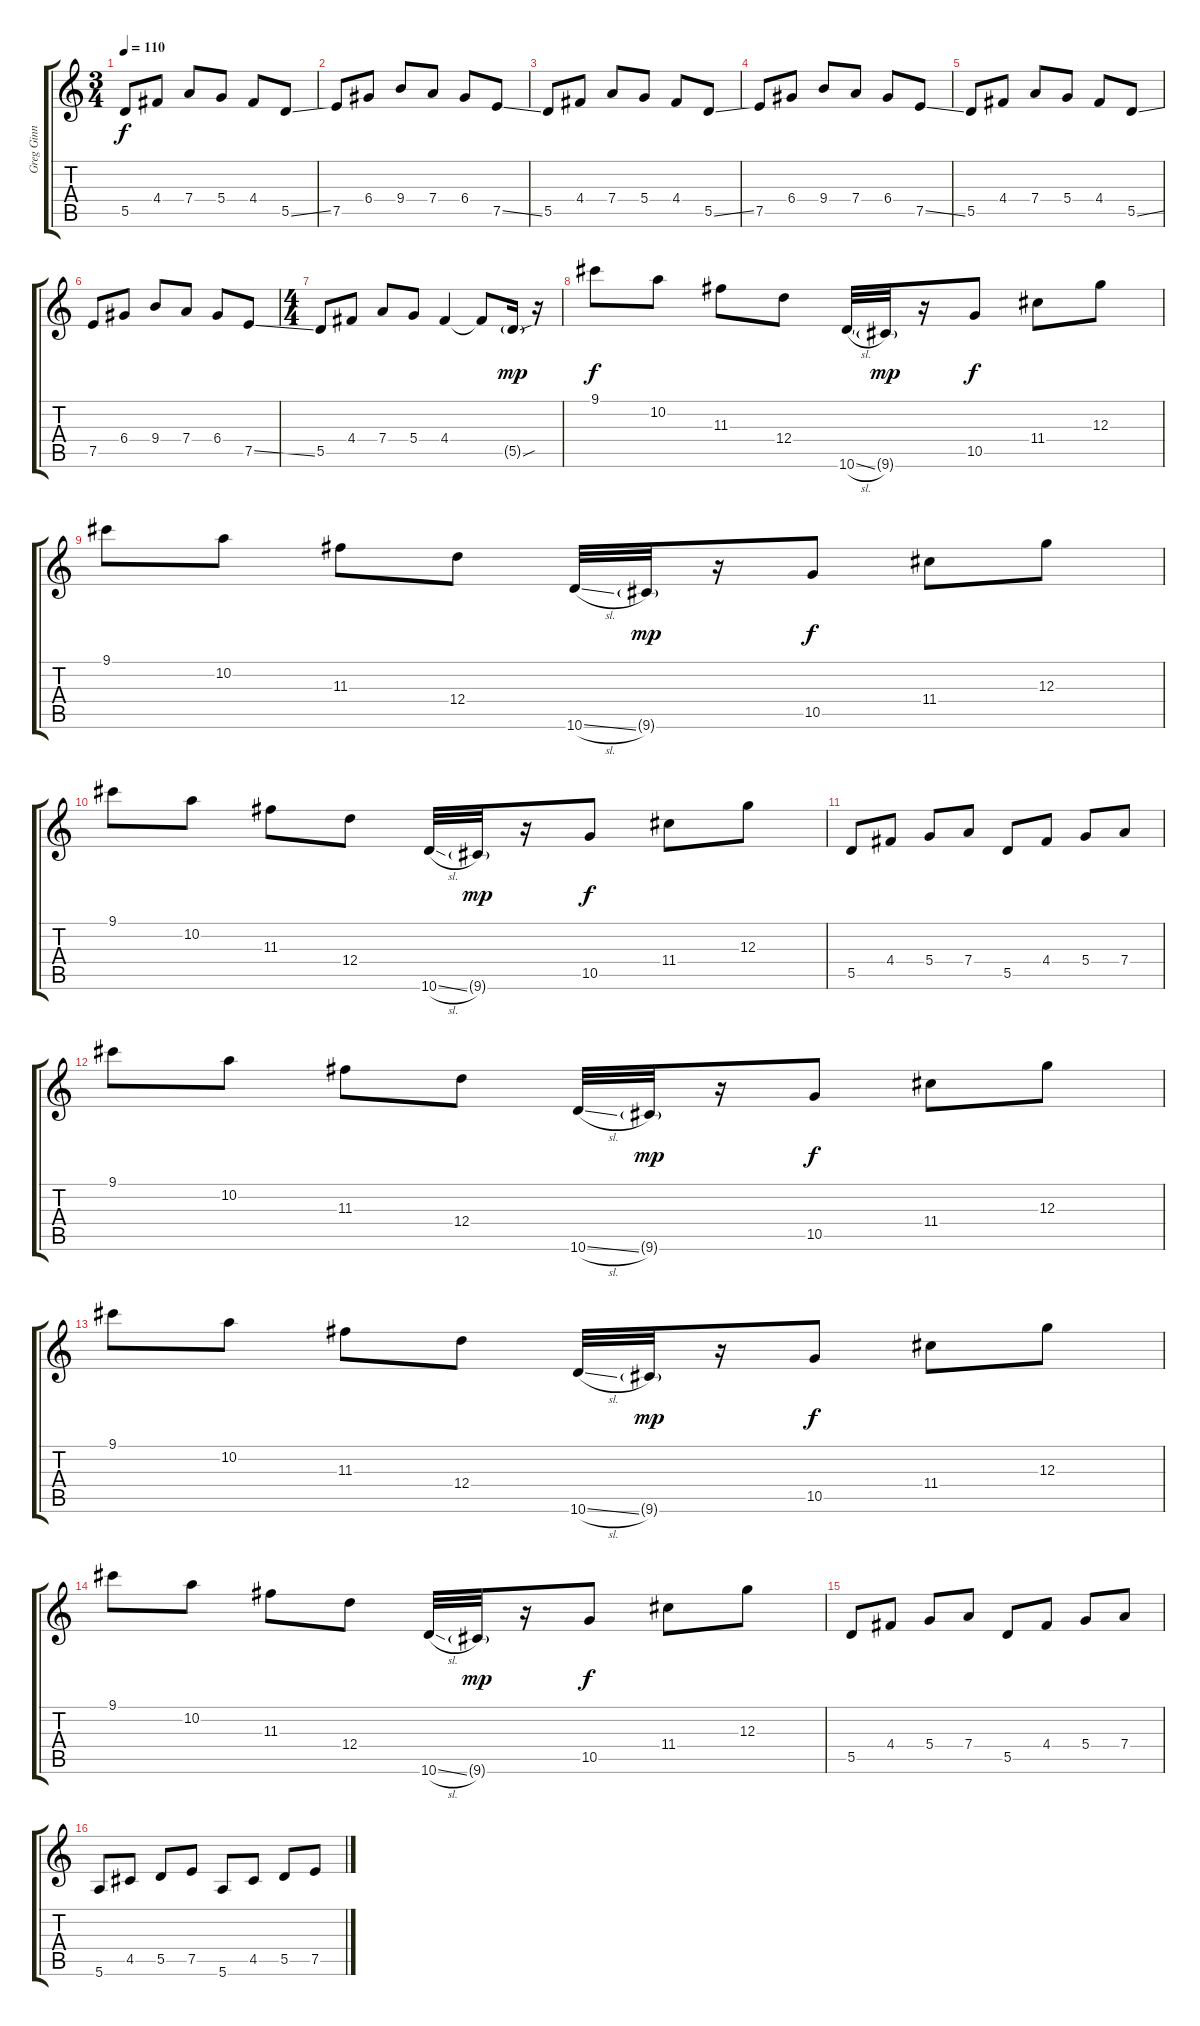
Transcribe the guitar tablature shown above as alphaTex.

\track ("Greg Ginn - Guitar I" "Greg Ginn ") {instrument distortionguitar}
\staff {score tabs}
\tuning (E4 B3 G3 D3 A2 E2) {hide}
\ts (3 4)
\tempo 110
\clef g2
\ks c
5.5.8{dy f} 4.4.8 7.4.8 5.4.8 4.4.8 5.5{ss}.8 |
7.5.8 6.4.8 9.4.8 7.4.8 6.4.8 7.5{ss}.8 |
5.5.8 4.4.8 7.4.8 5.4.8 4.4.8 5.5{ss}.8 |
7.5.8 6.4.8 9.4.8 7.4.8 6.4.8 7.5{ss}.8 |
5.5.8 4.4.8 7.4.8 5.4.8 4.4.8 5.5{ss}.8 |
7.5.8 6.4.8 9.4.8 7.4.8 6.4.8 7.5{ss}.8 |
\ts (4 4)
5.5.8 4.4.8 7.4.8 5.4.8 4.4.4 4.4{t}.8 5.5{sou g}.16{dy mp} r.16 |
9.1.8{dy f} 10.2.8 11.3.8 12.4.8 10.6{sl}.32 9.6{g}.32{dy mp} r.16 10.5.8{dy f} 11.4.8 12.3.8 |
9.1.8 10.2.8 11.3.8 12.4.8 10.6{sl}.32 9.6{g}.32{dy mp} r.16 10.5.8{dy f} 11.4.8 12.3.8 |
9.1.8 10.2.8 11.3.8 12.4.8 10.6{sl}.32 9.6{g}.32{dy mp} r.16 10.5.8{dy f} 11.4.8 12.3.8 |
5.5.8 4.4.8 5.4.8 7.4.8 5.5.8 4.4.8 5.4.8 7.4.8 |
9.1.8 10.2.8 11.3.8 12.4.8 10.6{sl}.32 9.6{g}.32{dy mp} r.16 10.5.8{dy f} 11.4.8 12.3.8 |
9.1.8 10.2.8 11.3.8 12.4.8 10.6{sl}.32 9.6{g}.32{dy mp} r.16 10.5.8{dy f} 11.4.8 12.3.8 |
9.1.8 10.2.8 11.3.8 12.4.8 10.6{sl}.32 9.6{g}.32{dy mp} r.16 10.5.8{dy f} 11.4.8 12.3.8 |
5.5.8 4.4.8 5.4.8 7.4.8 5.5.8 4.4.8 5.4.8 7.4.8 |
5.6.8 4.5.8 5.5.8 7.5.8 5.6.8 4.5.8 5.5.8 7.5.8
